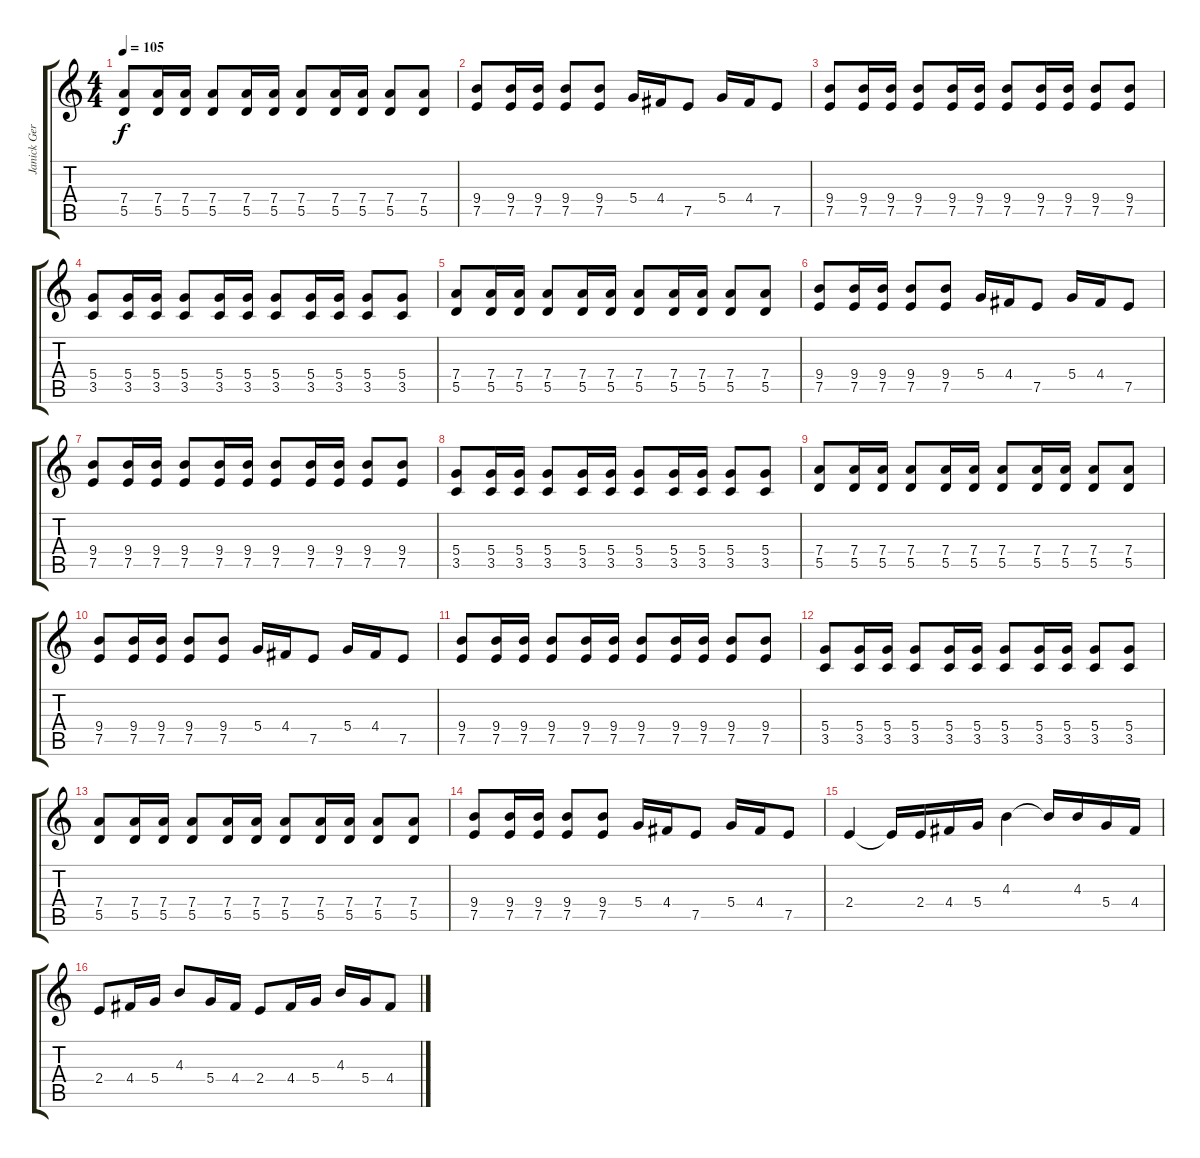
\track ("Janick Gers" "Janick Ger") {instrument distortionguitar}
\staff {score tabs}
\tuning (E4 B3 G3 D3 A2 E2) {hide}
\ts (4 4)
\tempo 105
\clef g2
\ks c
(7.4 5.5).8{dy f} (7.4 5.5).16 (7.4 5.5).16 (7.4 5.5).8 (7.4 5.5).16 (7.4 5.5).16 (7.4 5.5).8 (7.4 5.5).16 (7.4 5.5).16 (7.4 5.5).8 (7.4 5.5).8 |
(9.4 7.5).8 (9.4 7.5).16 (9.4 7.5).16 (9.4 7.5).8 (9.4 7.5).8 5.4.16 4.4.16 7.5.8 5.4.16 4.4.16 7.5.8 |
(9.4 7.5).8 (9.4 7.5).16 (9.4 7.5).16 (9.4 7.5).8 (9.4 7.5).16 (9.4 7.5).16 (9.4 7.5).8 (9.4 7.5).16 (9.4 7.5).16 (9.4 7.5).8 (9.4 7.5).8 |
(5.4 3.5).8 (5.4 3.5).16 (5.4 3.5).16 (5.4 3.5).8 (5.4 3.5).16 (5.4 3.5).16 (5.4 3.5).8 (5.4 3.5).16 (5.4 3.5).16 (5.4 3.5).8 (5.4 3.5).8 |
(7.4 5.5).8 (7.4 5.5).16 (7.4 5.5).16 (7.4 5.5).8 (7.4 5.5).16 (7.4 5.5).16 (7.4 5.5).8 (7.4 5.5).16 (7.4 5.5).16 (7.4 5.5).8 (7.4 5.5).8 |
(9.4 7.5).8 (9.4 7.5).16 (9.4 7.5).16 (9.4 7.5).8 (9.4 7.5).8 5.4.16 4.4.16 7.5.8 5.4.16 4.4.16 7.5.8 |
(9.4 7.5).8 (9.4 7.5).16 (9.4 7.5).16 (9.4 7.5).8 (9.4 7.5).16 (9.4 7.5).16 (9.4 7.5).8 (9.4 7.5).16 (9.4 7.5).16 (9.4 7.5).8 (9.4 7.5).8 |
(5.4 3.5).8 (5.4 3.5).16 (5.4 3.5).16 (5.4 3.5).8 (5.4 3.5).16 (5.4 3.5).16 (5.4 3.5).8 (5.4 3.5).16 (5.4 3.5).16 (5.4 3.5).8 (5.4 3.5).8 |
(7.4 5.5).8 (7.4 5.5).16 (7.4 5.5).16 (7.4 5.5).8 (7.4 5.5).16 (7.4 5.5).16 (7.4 5.5).8 (7.4 5.5).16 (7.4 5.5).16 (7.4 5.5).8 (7.4 5.5).8 |
(9.4 7.5).8 (9.4 7.5).16 (9.4 7.5).16 (9.4 7.5).8 (9.4 7.5).8 5.4.16 4.4.16 7.5.8 5.4.16 4.4.16 7.5.8 |
(9.4 7.5).8 (9.4 7.5).16 (9.4 7.5).16 (9.4 7.5).8 (9.4 7.5).16 (9.4 7.5).16 (9.4 7.5).8 (9.4 7.5).16 (9.4 7.5).16 (9.4 7.5).8 (9.4 7.5).8 |
(5.4 3.5).8 (5.4 3.5).16 (5.4 3.5).16 (5.4 3.5).8 (5.4 3.5).16 (5.4 3.5).16 (5.4 3.5).8 (5.4 3.5).16 (5.4 3.5).16 (5.4 3.5).8 (5.4 3.5).8 |
(7.4 5.5).8 (7.4 5.5).16 (7.4 5.5).16 (7.4 5.5).8 (7.4 5.5).16 (7.4 5.5).16 (7.4 5.5).8 (7.4 5.5).16 (7.4 5.5).16 (7.4 5.5).8 (7.4 5.5).8 |
(9.4 7.5).8 (9.4 7.5).16 (9.4 7.5).16 (9.4 7.5).8 (9.4 7.5).8 5.4.16 4.4.16 7.5.8 5.4.16 4.4.16 7.5.8 |
2.4.4 2.4{t}.16 2.4.16 4.4.16 5.4.16 4.3.4 4.3{t}.16 4.3.16 5.4.16 4.4.16 |
2.4.8 4.4.16 5.4.16 4.3.8 5.4.16 4.4.16 2.4.8 4.4.16 5.4.16 4.3.16 5.4.16 4.4.8
